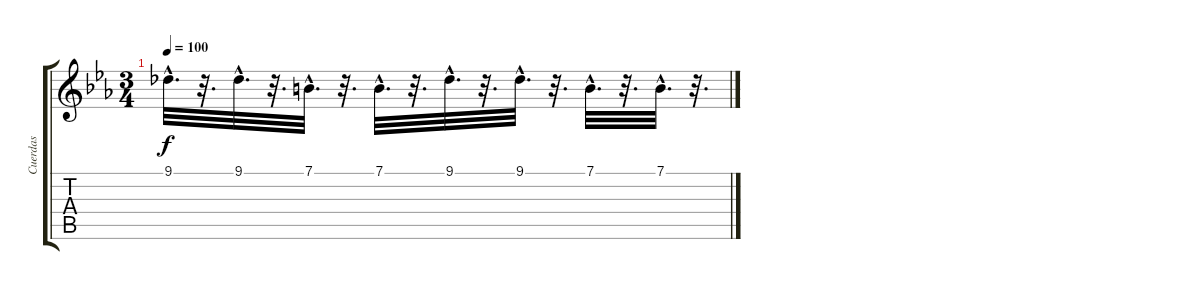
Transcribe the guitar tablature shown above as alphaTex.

\track ("Cuerdas" "Cuerdas") {instrument violin}
\staff {score tabs}
\tuning (E4 B3 G3 D3 A2 E2) {hide}
\ts (3 4)
\tempo 100
\clef g2
\ks eb
9.1{hac}.32{d dy f} r.32{d} 9.1{hac}.32{d} r.32{d} 7.1{hac}.32{d} r.32{d} 7.1{hac}.32{d} r.32{d} 9.1{hac}.32{d} r.32{d} 9.1{hac}.32{d} r.32{d} 7.1{hac}.32{d} r.32{d} 7.1{hac}.32{d} r.32{d}
